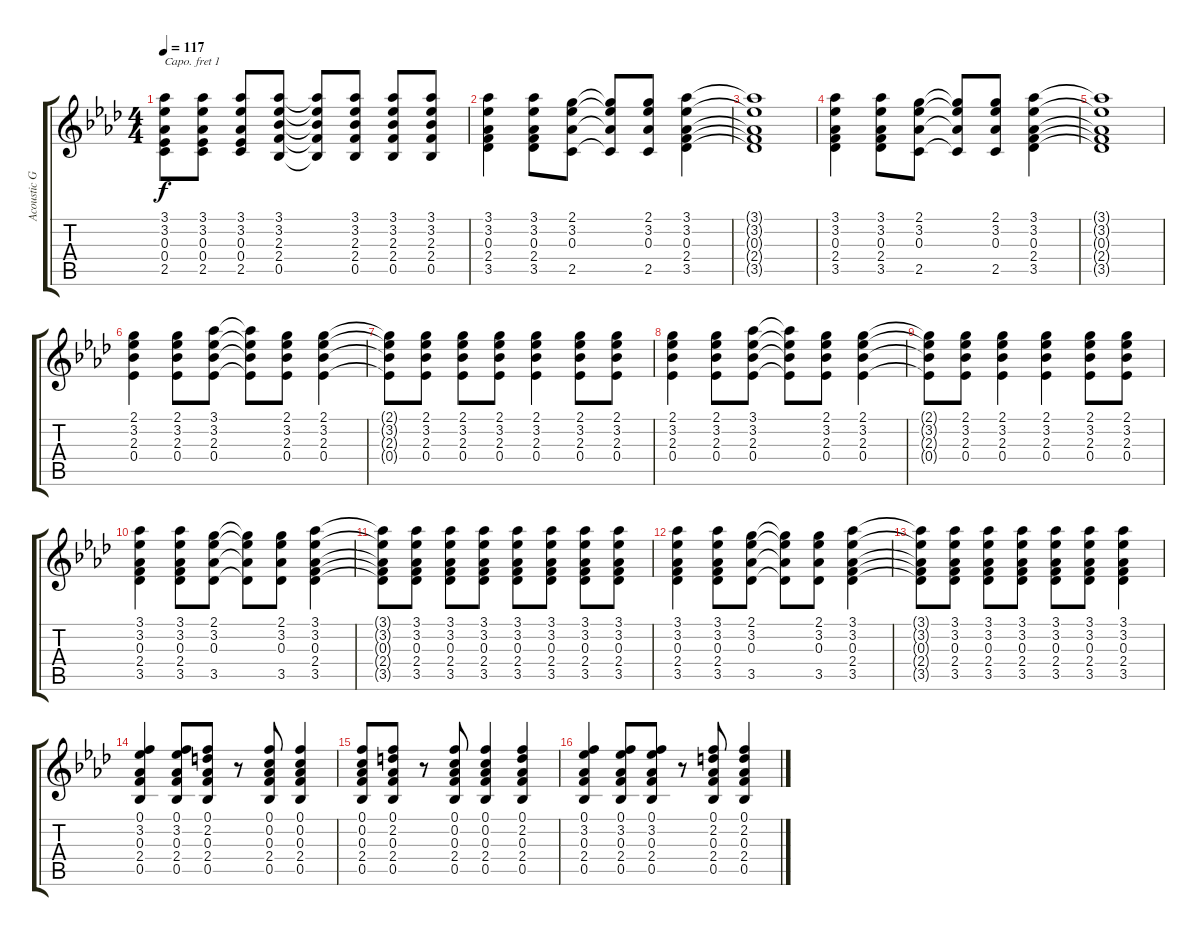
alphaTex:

\track ("Acoustic Guitar 2" "Acoustic G") {instrument acousticguitarsteel}
\staff {score tabs}
\capo 1
\tuning (E4 B3 G3 D3 A2 E2) {hide}
\ts (4 4)
\tempo 117
\clef g2
\ks ab
(3.1 3.2 0.3 0.4 2.5).8{dy f} (3.1 3.2 0.3 0.4 2.5).8 (3.1 3.2 0.3 0.4 2.5).8 (3.1 3.2 2.3 2.4 0.5).8 (3.1{t} 3.2{t} 2.3{t} 2.4{t} 0.5{t}).8 (3.1 3.2 2.3 2.4 0.5).8 (3.1 3.2 2.3 2.4 0.5).8 (3.1 3.2 2.3 2.4 0.5).8 |
(3.1 3.2 0.3 2.4 3.5).4 (3.1 3.2 0.3 2.4 3.5).8 (2.1 3.2 0.3 2.5).8 (2.1{t} 3.2{t} 0.3{t} 2.5{t}).8 (2.1 3.2 0.3 2.5).8 (3.1 3.2 0.3 2.4 3.5).4 |
(3.1{t} 3.2{t} 0.3{t} 2.4{t} 3.5{t}).1 |
(3.1 3.2 0.3 2.4 3.5).4 (3.1 3.2 0.3 2.4 3.5).8 (2.1 3.2 0.3 2.5).8 (2.1{t} 3.2{t} 0.3{t} 2.5{t}).8 (2.1 3.2 0.3 2.5).8 (3.1 3.2 0.3 2.4 3.5).4 |
(3.1{t} 3.2{t} 0.3{t} 2.4{t} 3.5{t}).1 |
(2.1 3.2 2.3 0.4).4 (2.1 3.2 2.3 0.4).8 (3.1 3.2 2.3 0.4).8 (3.1{t} 3.2{t} 2.3{t} 0.4{t}).8 (2.1 3.2 2.3 0.4).8 (2.1 3.2 2.3 0.4).4 |
(2.1{t} 3.2{t} 2.3{t} 0.4{t}).8 (2.1 3.2 2.3 0.4).8 (2.1 3.2 2.3 0.4).8 (2.1 3.2 2.3 0.4).8 (2.1 3.2 2.3 0.4).4 (2.1 3.2 2.3 0.4).8 (2.1 3.2 2.3 0.4).8 |
(2.1 3.2 2.3 0.4).4 (2.1 3.2 2.3 0.4).8 (3.1 3.2 2.3 0.4).8 (3.1{t} 3.2{t} 2.3{t} 0.4{t}).8 (2.1 3.2 2.3 0.4).8 (2.1 3.2 2.3 0.4).4 |
(2.1{t} 3.2{t} 2.3{t} 0.4{t}).8 (2.1 3.2 2.3 0.4).8 (2.1 3.2 2.3 0.4).4 (2.1 3.2 2.3 0.4).4 (2.1 3.2 2.3 0.4).8 (2.1 3.2 2.3 0.4).8 |
(3.1 3.2 0.3 2.4 3.5).4 (3.1 3.2 0.3 2.4 3.5).8 (2.1 3.2 0.3 3.5).8 (2.1{t} 3.2{t} 0.3{t} 3.5{t}).8 (2.1 3.2 0.3 3.5).8 (3.1 3.2 0.3 2.4 3.5).4 |
(3.1{t} 3.2{t} 0.3{t} 2.4{t} 3.5{t}).8 (3.1 3.2 0.3 2.4 3.5).8 (3.1 3.2 0.3 2.4 3.5).8 (3.1 3.2 0.3 2.4 3.5).8 (3.1 3.2 0.3 2.4 3.5).8 (3.1 3.2 0.3 2.4 3.5).8 (3.1 3.2 0.3 2.4 3.5).8 (3.1 3.2 0.3 2.4 3.5).8 |
(3.1 3.2 0.3 2.4 3.5).4 (3.1 3.2 0.3 2.4 3.5).8 (2.1 3.2 0.3 3.5).8 (2.1{t} 3.2{t} 0.3{t} 3.5{t}).8 (2.1 3.2 0.3 3.5).8 (3.1 3.2 0.3 2.4 3.5).4 |
(3.1{t} 3.2{t} 0.3{t} 2.4{t} 3.5{t}).8 (3.1 3.2 0.3 2.4 3.5).8 (3.1 3.2 0.3 2.4 3.5).8 (3.1 3.2 0.3 2.4 3.5).8 (3.1 3.2 0.3 2.4 3.5).8 (3.1 3.2 0.3 2.4 3.5).8 (3.1 3.2 0.3 2.4 3.5).4 |
(0.1 3.2 0.3 2.4 0.5).4 (0.1 3.2 0.3 2.4 0.5).8 (0.1 2.2 0.3 2.4 0.5).8 r.8 (0.1 0.2 0.3 2.4 0.5).8 (0.1 0.2 0.3 2.4 0.5).4 |
(0.1 0.2 0.3 2.4 0.5).8 (0.1 2.2 0.3 2.4 0.5).8 r.8 (0.1 0.2 0.3 2.4 0.5).8 (0.1 0.2 0.3 2.4 0.5).4 (0.1 2.2 0.3 2.4 0.5).4 |
(0.1 3.2 0.3 2.4 0.5).4 (0.1 3.2 0.3 2.4 0.5).8 (0.1 3.2 0.3 2.4 0.5).8 r.8 (0.1 2.2 0.3 2.4 0.5).8 (0.1 2.2 0.3 2.4 0.5).4
